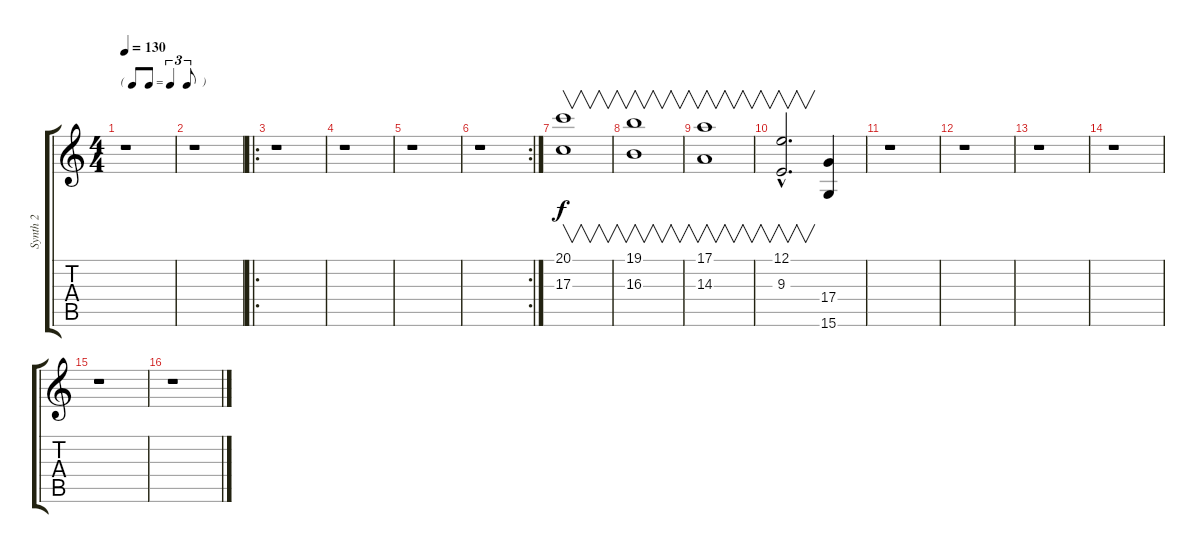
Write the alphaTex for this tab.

\track ("Synth 2" "Synth 2") {instrument musicbox}
\staff {score tabs}
\tuning (E4 B3 G3 D3 A2 E2) {hide}
\ts (4 4)
\tf triplet8th
\tempo 130
\clef g2
\ks c
r.1{dy f} |
r.1 |
\ro
r.1 |
r.1 |
r.1 |
\rc 2
r.1 |
(20.1 17.3).1{v} |
(19.1 16.3).1{v} |
(17.1 14.3).1{v} |
(12.1{hac} 9.3{hac}).2{v d} (17.4 15.6).4 |
r.1 |
r.1 |
r.1 |
r.1 |
r.1 |
r.1
